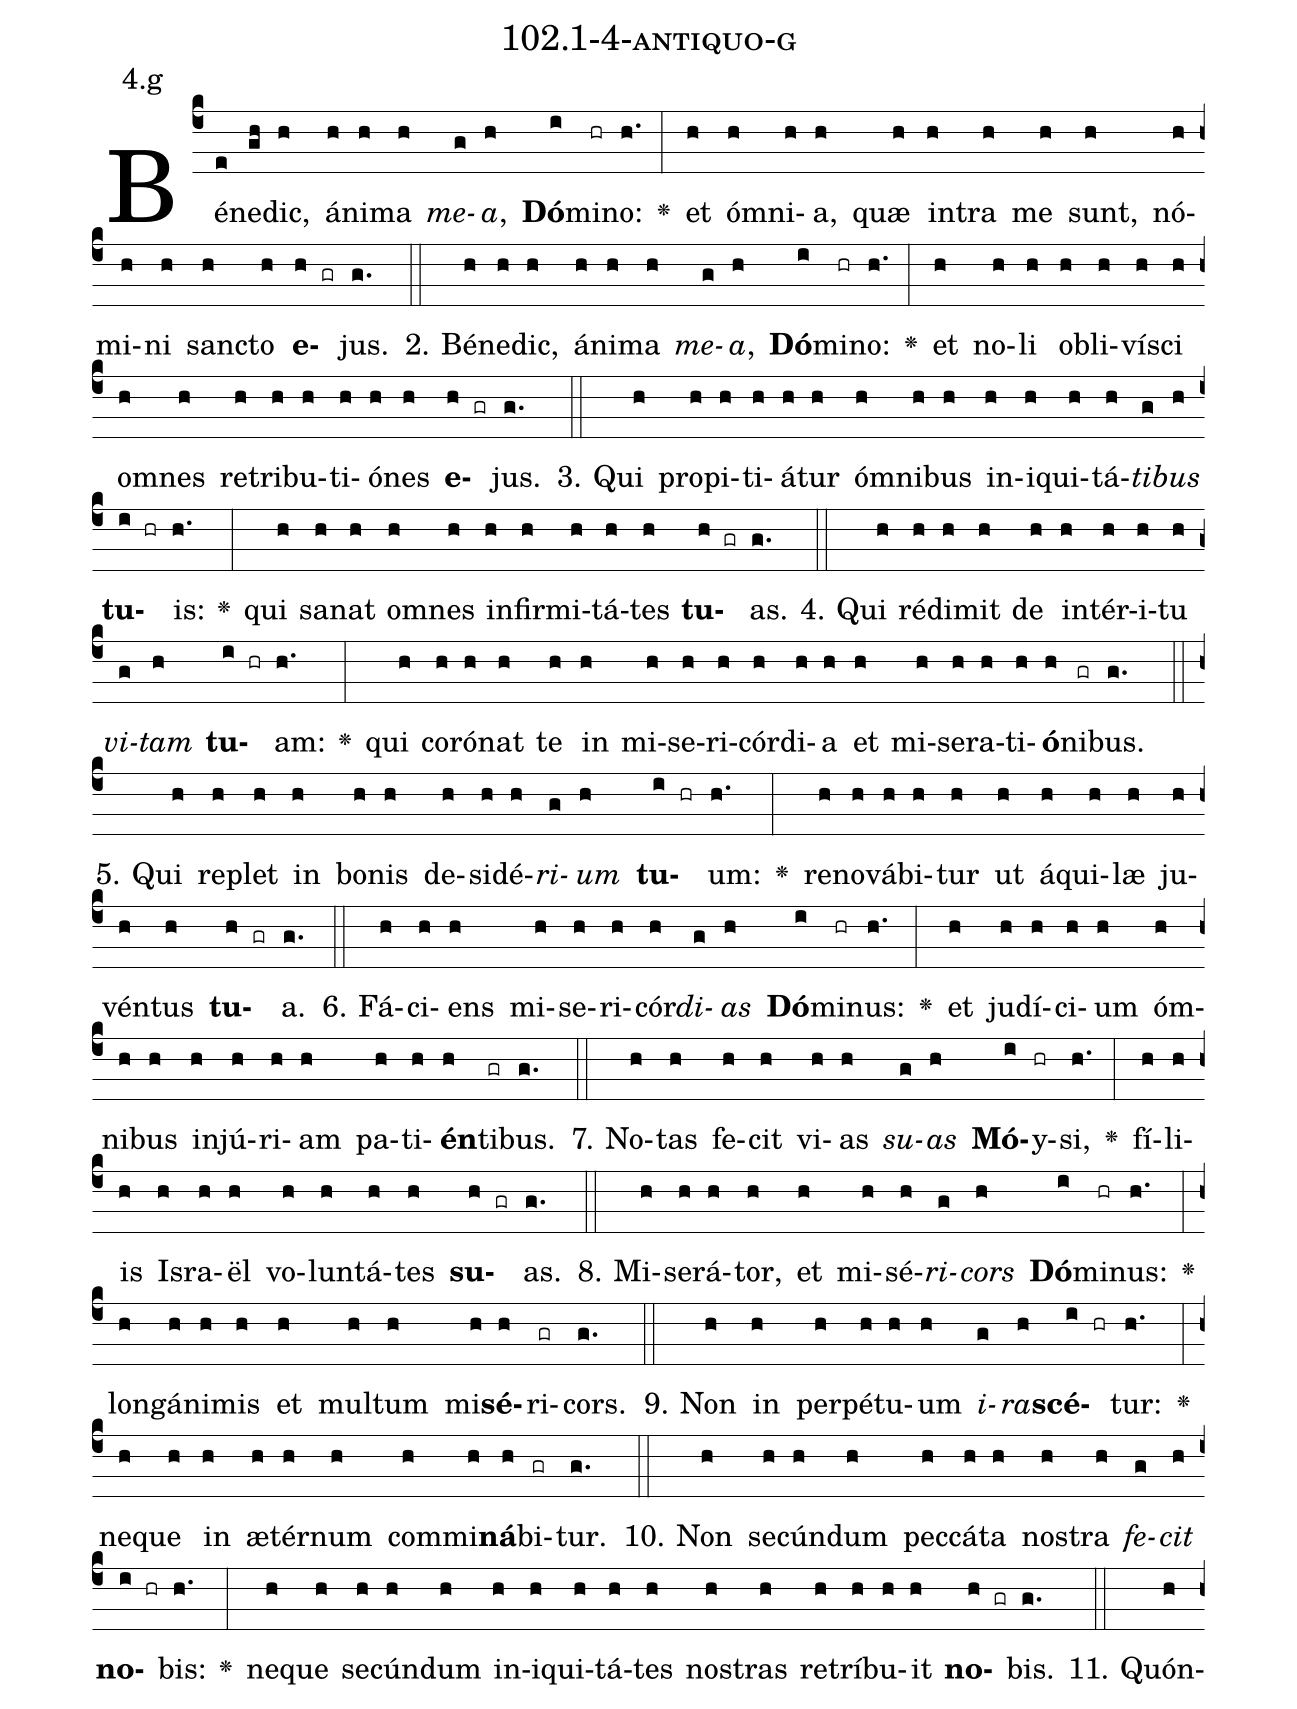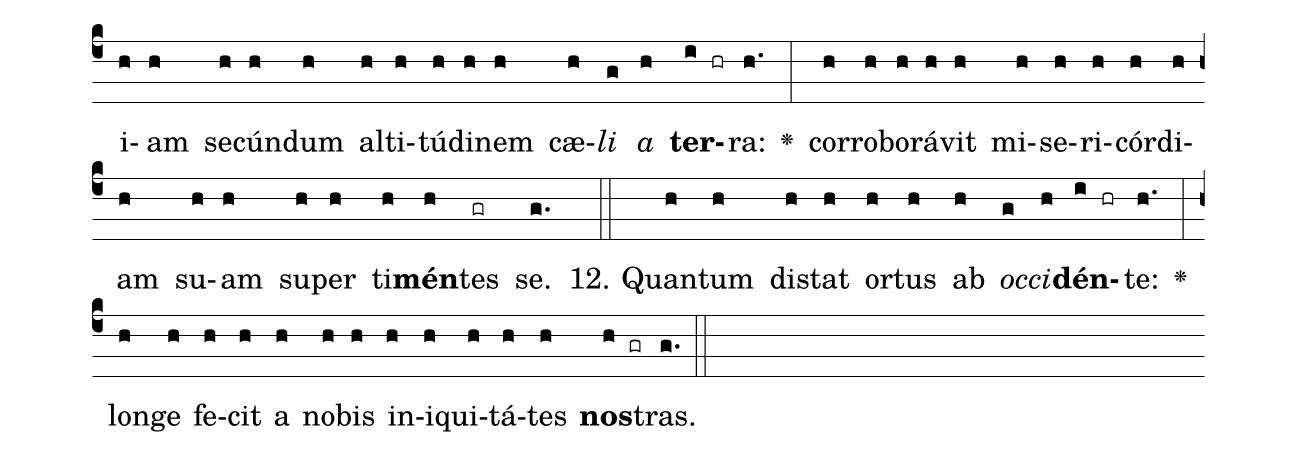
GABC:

name: 102.1-4-antiquo-g;
annotation: 4.g;
%%
(c4)Bé(e)ne(gh)dic,(h) á(h)ni(h)ma(h) <i>me</i>(g)<i>a</i>,(h) <b>Dó</b>(i)mi(hr)no:(h.) <v>\greheightstar</v>(:) et(h) óm(h)ni(h)a,(h) quæ(h) in(h)tra(h) me(h) sunt,(h) nó(h)mi(h)ni(h) sanc(h)to(h) <b>e</b>(h gr)jus.(g.) (::)
2. Bé(h)ne(h)dic,(h) á(h)ni(h)ma(h) <i>me</i>(g)<i>a</i>,(h) <b>Dó</b>(i)mi(hr)no:(h.) <v>\greheightstar</v>(:) et(h) no(h)li(h) ob(h)li(h)ví(h)sci(h) om(h)nes(h) re(h)tri(h)bu(h)ti(h)ó(h)nes(h) <b>e</b>(h gr)jus.(g.) (::)
3. Qui(h) pro(h)pi(h)ti(h)á(h)tur(h) óm(h)ni(h)bus(h) in(h)i(h)qui(h)tá(h)<i>ti</i>(g)<i>bus</i>(h) <b>tu</b>(i hr)is:(h.) <v>\greheightstar</v>(:) qui(h) sa(h)nat(h) om(h)nes(h) in(h)fir(h)mi(h)tá(h)tes(h) <b>tu</b>(h gr)as.(g.) (::)
4. Qui(h) réd(h)i(h)mit(h) de(h) in(h)tér(h)i(h)tu(h) <i>vi</i>(g)<i>tam</i>(h) <b>tu</b>(i hr)am:(h.) <v>\greheightstar</v>(:) qui(h) co(h)ró(h)nat(h) te(h) in(h) mi(h)se(h)ri(h)cór(h)di(h)a(h) et(h) mi(h)se(h)ra(h)ti(h)<b>ó</b>(h)ni(gr)bus.(g.) (::)
5. Qui(h) re(h)plet(h) in(h) bo(h)nis(h) de(h)si(h)dé(h)<i>ri</i>(g)<i>um</i>(h) <b>tu</b>(i hr)um:(h.) <v>\greheightstar</v>(:) re(h)no(h)vá(h)bi(h)tur(h) ut(h) á(h)qui(h)læ(h) ju(h)vén(h)tus(h) <b>tu</b>(h gr)a.(g.) (::)
6. Fá(h)ci(h)ens(h) mi(h)se(h)ri(h)cór(h)<i>di</i>(g)<i>as</i>(h) <b>Dó</b>(i)mi(hr)nus:(h.) <v>\greheightstar</v>(:) et(h) ju(h)dí(h)ci(h)um(h) óm(h)ni(h)bus(h) in(h)jú(h)ri(h)am(h) pa(h)ti(h)<b>én</b>(h)ti(gr)bus.(g.) (::)
7. No(h)tas(h) fe(h)cit(h) vi(h)as(h) <i>su</i>(g)<i>as</i>(h) <b>Mó</b>(i)y(hr)si,(h.) <v>\greheightstar</v>(:) fí(h)li(h)is(h) Is(h)ra(h)ël(h) vo(h)lun(h)tá(h)tes(h) <b>su</b>(h gr)as.(g.) (::)
8. Mi(h)se(h)rá(h)tor,(h) et(h) mi(h)sé(h)<i>ri</i>(g)<i>cors</i>(h) <b>Dó</b>(i)mi(hr)nus:(h.) <v>\greheightstar</v>(:) long(h)á(h)ni(h)mis(h) et(h) mul(h)tum(h) mi(h)<b>sé</b>(h)ri(gr)cors.(g.) (::)
9. Non(h) in(h) per(h)pé(h)tu(h)um(h) <i>i</i>(g)<i>ra</i>(h)<b>scé</b>(i hr)tur:(h.) <v>\greheightstar</v>(:) ne(h)que(h) in(h) æ(h)tér(h)num(h) com(h)mi(h)<b>ná</b>(h)bi(gr)tur.(g.) (::)
10. Non(h) se(h)cún(h)dum(h) pec(h)cá(h)ta(h) nos(h)tra(h) <i>fe</i>(g)<i>cit</i>(h) <b>no</b>(i hr)bis:(h.) <v>\greheightstar</v>(:) ne(h)que(h) se(h)cún(h)dum(h) in(h)i(h)qui(h)tá(h)tes(h) nos(h)tras(h) re(h)trí(h)bu(h)it(h) <b>no</b>(h gr)bis.(g.) (::)
11. Quón(h)i(h)am(h) se(h)cún(h)dum(h) al(h)ti(h)tú(h)di(h)nem(h) cæ(h)<i>li</i>(g) <i>a</i>(h) <b>ter</b>(i hr)ra:(h.) <v>\greheightstar</v>(:) cor(h)ro(h)bo(h)rá(h)vit(h) mi(h)se(h)ri(h)cór(h)di(h)am(h) su(h)am(h) su(h)per(h) ti(h)<b>mén</b>(h)tes(gr) se.(g.) (::)
12. Quan(h)tum(h) di(h)stat(h) or(h)tus(h) ab(h) <i>oc</i>(g)<i>ci</i>(h)<b>dén</b>(i hr)te:(h.) <v>\greheightstar</v>(:) lon(h)ge(h) fe(h)cit(h) a(h) no(h)bis(h) in(h)i(h)qui(h)tá(h)tes(h) <b>nos</b>(h gr)tras.(g.) (::)
